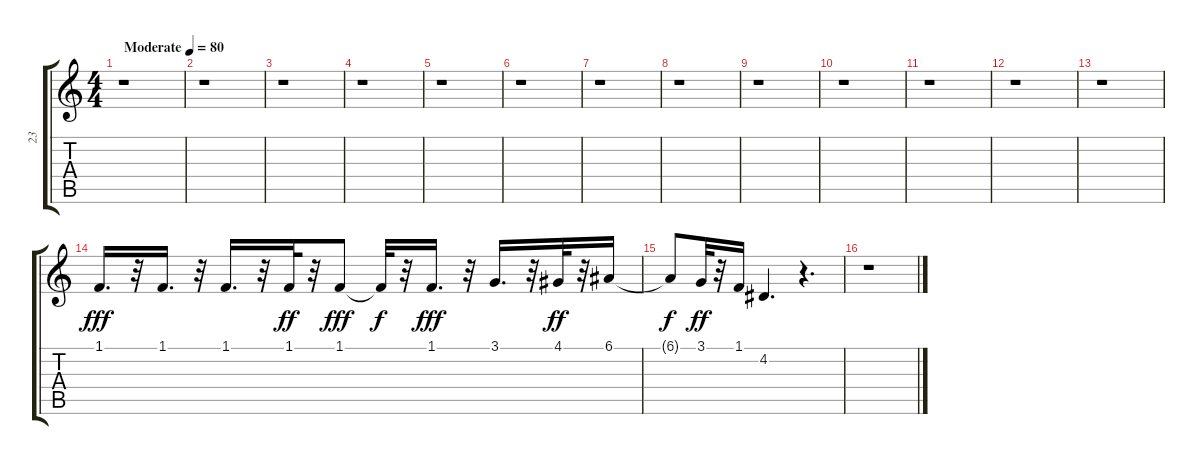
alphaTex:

\track ("23" "23") {instrument harmonica}
\staff {score tabs}
\tuning (E4 B3 G3 D3 A2 E2) {hide}
\ts (4 4)
\tempo (80 "Moderate")
\clef g2
\ks c
r.1{dy fff instrument harmonica} |
r.1 |
r.1 |
r.1 |
r.1 |
r.1 |
r.1 |
r.1 |
r.1 |
r.1 |
r.1 |
r.1 |
r.1 |
1.1.16{d} r.32 1.1.16{d} r.32 1.1.16{d} r.32 1.1.32{dy ff} r.32 1.1.8{dy fff} 1.1{t}.32{dy f} r.32 1.1.16{d dy fff} r.32 3.1.16{d} r.32 4.1.32{dy ff} r.32 6.1.16 |
6.1{t}.8{dy f} 3.1.32{dy ff} r.32 1.1.16 4.2.4{d} r.4{d} |
r.1
